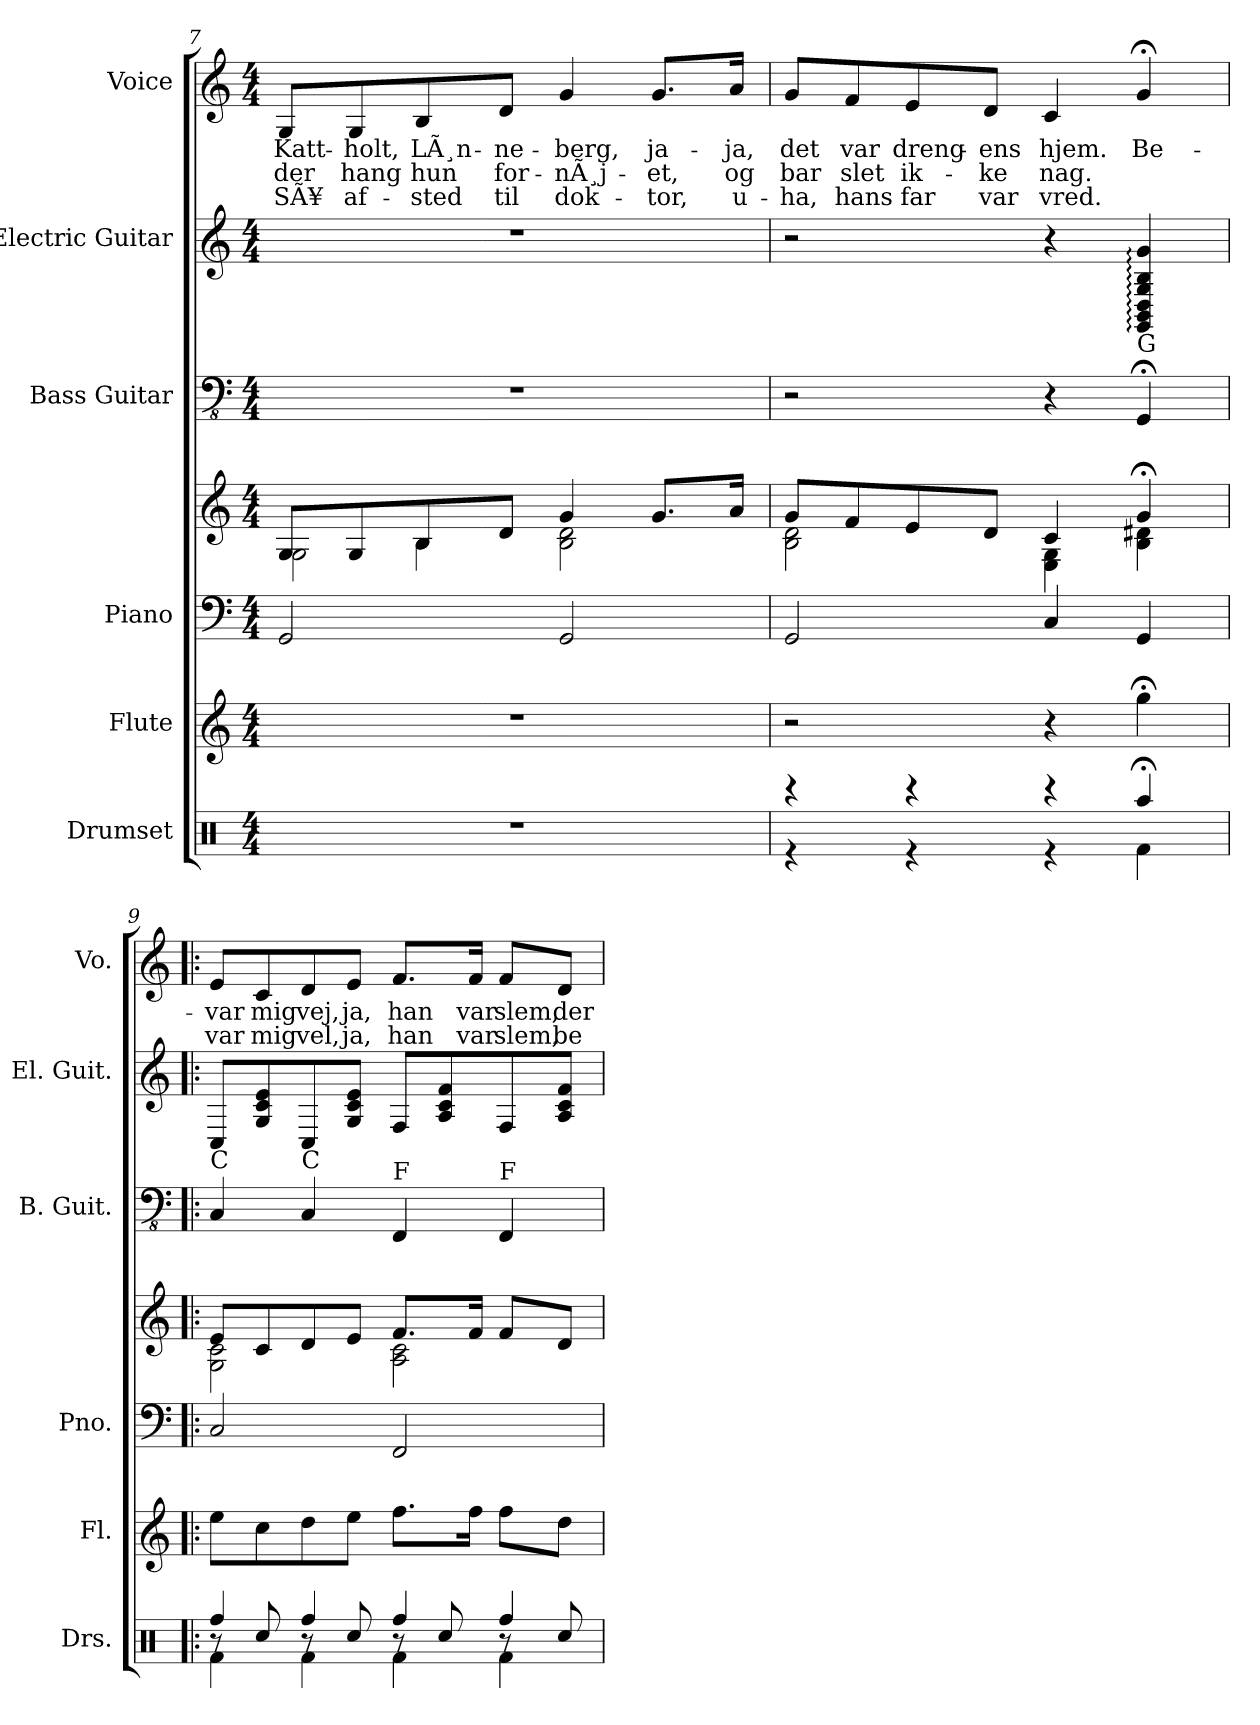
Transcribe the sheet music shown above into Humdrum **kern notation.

**kern	**kern	**kern	**kern	**kern	**kern	**kern	**text	**text	**text
*part6	*part5	*part4	*part4	*part3	*part2	*part1	*part1	*part1	*part1
*staff7	*staff6	*staff5	*staff4	*staff3	*staff2	*staff1	*staff1	*staff1	*staff1
*I"Drumset	*I"Flute	*I"Piano	*	*I"Bass Guitar	*I"Electric Guitar	*I"Voice	*	*	*
*I'Drs.	*I'Fl.	*I'Pno.	*	*I'B. Guit.	*I'El. Guit.	*I'Vo.	*	*	*
!!LO:PB:g=z
*clefX	*clefG2	*clefF4	*clefG2	*clefFv4	*clefG2	*clefG2	*	*	*
*k[]	*k[]	*k[]	*k[]	*k[]	*k[]	*k[]	*	*	*
*M4/4	*M4/4	*M4/4	*M4/4	*M4/4	*M4/4	*M4/4	*	*	*
=7	=7	=7	=7	=7	=7	=7	=7	=7	=7
*	*	*	*^	*	*	*	*	*	*
*	*	*	*	*^	*	*	*	*	*	*
!	!	!	!	!	!	!	!	!	!LO:LY:b	!LO:LY:b	!LO:LY:b
1r	1r	2GG/	8G/L	2G\	4ryy	1r	1r	8G/L	Katt-	der	SÃ¥
!	!	!	!	!	!	!	!	!	!LO:LY:b	!LO:LY:b	!LO:LY:b
.	.	.	8G/	.	.	.	.	8G/	-holt,	hang	af-
!	!	!	!	!	!	!	!	!	!LO:LY:b	!LO:LY:b	!LO:LY:b
.	.	.	8B/	.	4B\	.	.	8B/	LÃ¸n-	hun	-sted
!	!	!	!	!	!	!	!	!	!LO:LY:b	!LO:LY:b	!LO:LY:b
.	.	.	8d/J	.	.	.	.	8d/J	-ne-	for-	til
!	!	!	!	!	!	!	!	!	!LO:LY:b	!LO:LY:b	!LO:LY:b
.	.	2GG/	4g/	2B\ 2d\	2ryy	.	.	4g/	-berg,	-nÃ¸j-	dok-
!	!	!	!	!	!	!	!	!	!LO:LY:b	!LO:LY:b	!LO:LY:b
.	.	.	8.g/L	.	.	.	.	8.g/L	ja-	-et,	-tor,
!	!	!	!	!	!	!	!	!	!LO:LY:b	!LO:LY:b	!LO:LY:b
.	.	.	16a/Jk	.	.	.	.	16a/Jk	-ja,	og	u-
*	*	*	*	*v	*v	*	*	*	*	*	*
=8	=8	=8	=8	=8	=8	=8	=8	=8	=8	=8
*^	*	*	*	*	*	*	*	*	*	*
!	!	!	!	!	!	!	!	!	!LO:LY:b	!LO:LY:b	!LO:LY:b
4r	4r	2r	2GG/	8g/L	2B\ 2d\	2r	2r	8g/L	det	bar	-ha,
!	!	!	!	!	!	!	!	!	!LO:LY:b	!LO:LY:b	!LO:LY:b
.	.	.	.	8f/	.	.	.	8f/	var	slet	hans
!	!	!	!	!	!	!	!	!	!LO:LY:b	!LO:LY:b	!LO:LY:b
4r	4r	.	.	8e/	.	.	.	8e/	dreng-	ik-	far
!	!	!	!	!	!	!	!	!	!LO:LY:b	!LO:LY:b	!LO:LY:b
.	.	.	.	8d/J	.	.	.	8d/J	-ens	-ke	var
!	!	!	!	!	!	!	!	!	!LO:LY:b	!LO:LY:b	!LO:LY:b
4r	4r	4r	4C/	4c/	4E\ 4G\	4r	4r	4c/	hjem.	nag.	vred.
!	!	!	!	!	!	!LO:TX:a:t=G	!	!	!	!	!
!	!	!	!	!	!	!	!	!	!LO:LY:b	!	!
4Raa;</	4Rf\	4gg;<\	4GG/	4g;</	4B\ 4d#X\	4GGG;</	4GG/: 4BB/: 4D/: 4G/: 4B/: 4g/:	4g;</	Be-	.	.
!!LO:PB:g=z
=9!|:	=9!|:	=9!|:	=9!|:	=9!|:	=9!|:	=9!|:	=9!|:	=9!|:	=9!|:	=9!|:	=9!|:
*	*^	*	*	*	*	*	*	*	*	*	*
!	!	!	!	!	!	!	!LO:TX:a:t=C	!	!	!	!	!
!	!	!	!	!	!	!	!	!	!	!LO:LY:b	!LO:LY:b	!
4Rff/	4Rf\	8r	8ee\L	2C/	8e/L	2G\ 2c\	4CC/	8C/L	8e/L	-var	-var	.
!	!	!	!	!	!	!	!	!	!	!LO:LY:b	!LO:LY:b	!
.	.	8Rcc/	8cc\	.	8c/	.	.	8G/ 8c/ 8e/	8c/	mig	mig	.
!	!	!	!	!	!	!	!LO:TX:a:t=C	!	!	!	!	!
!	!	!	!	!	!	!	!	!	!	!LO:LY:b	!LO:LY:b	!
4Rff/	4Rf\	8r	8dd\	.	8d/	.	4CC/	8C/	8d/	vej,	vel,	.
!	!	!	!	!	!	!	!	!	!	!LO:LY:b	!LO:LY:b	!
.	.	8Rcc/	8ee\J	.	8e/J	.	.	8G/ 8c/ 8e/J	8e/J	ja,	ja,	.
!	!	!	!	!	!	!	!LO:TX:a:t=F	!	!	!	!	!
!	!	!	!	!	!	!	!	!	!	!LO:LY:b	!LO:LY:b	!
4Rff/	4Rf\	8r	8.ff\L	2FF/	8.f/L	2A\ 2c\	4FFF/	8F/L	8.f/L	han	han	.
.	.	8Rcc/	.	.	.	.	.	8A/ 8c/ 8f/	.	.	.	.
!	!	!	!	!	!	!	!	!	!	!LO:LY:b	!LO:LY:b	!
.	.	.	16ff\Jk	.	16f/Jk	.	.	.	16f/Jk	var	var	.
!	!	!	!	!	!	!	!LO:TX:a:t=F	!	!	!	!	!
!	!	!	!	!	!	!	!	!	!	!LO:LY:b	!LO:LY:b	!
4Rff/	4Rf\	8r	8ff\L	.	8f/L	.	4FFF/	8F/	8f/L	slem,	slem,	.
!	!	!	!	!	!	!	!	!	!	!LO:LY:b	!LO:LY:b	!
.	.	8Rcc/	8dd\J	.	8d/J	.	.	8A/ 8c/ 8f/J	8d/J	der-	be-	.
*v	*v	*v	*	*	*v	*v	*	*	*	*	*	*
=	=	=	=	=	=	=	=	=	=
*-	*-	*-	*-	*-	*-	*-	*-	*-	*-
